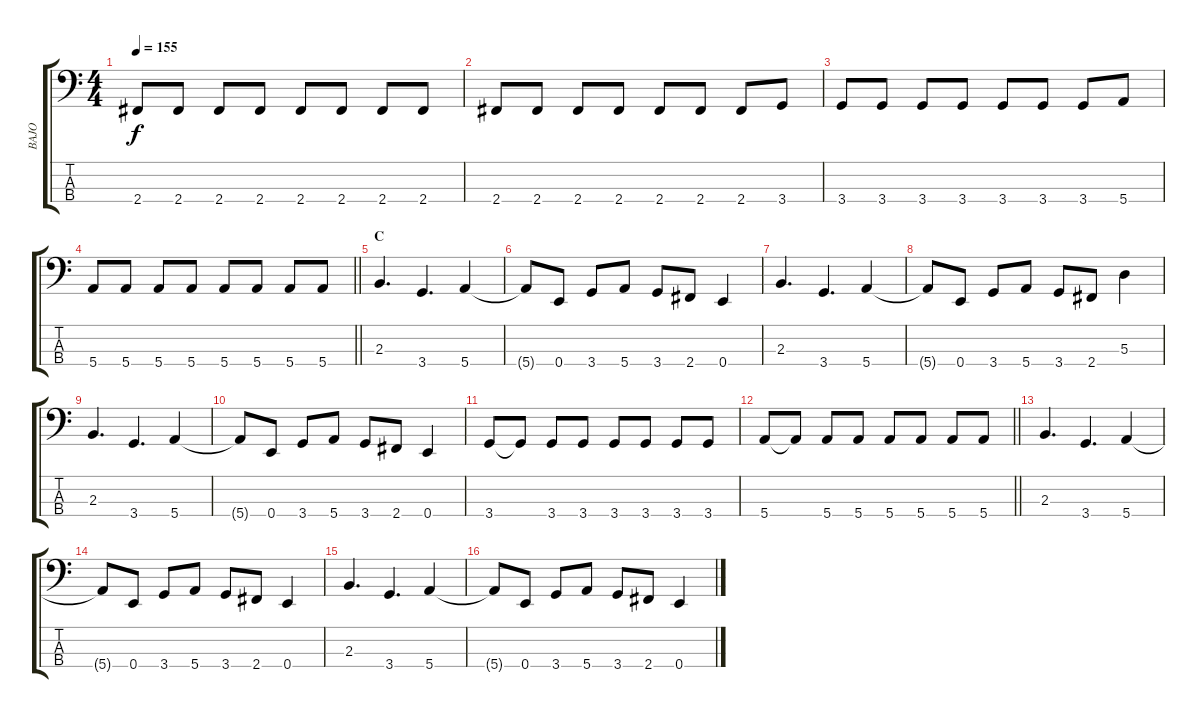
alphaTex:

\track ("BAJO" "BAJO") {instrument electricbassfinger}
\staff {score tabs}
\tuning (G2 D2 A1 E1) {hide}
\ts (4 4)
\tempo 155
\clef f4
\ks c
2.4.8{dy f} 2.4.8 2.4.8 2.4.8 2.4.8 2.4.8 2.4.8 2.4.8 |
2.4.8 2.4.8 2.4.8 2.4.8 2.4.8 2.4.8 2.4.8 3.4.8 |
3.4.8 3.4.8 3.4.8 3.4.8 3.4.8 3.4.8 3.4.8 5.4.8 |
\barLineRight lightlight
5.4.8 5.4.8 5.4.8 5.4.8 5.4.8 5.4.8 5.4.8 5.4.8 |
\section ("" "C")
2.3.4{d} 3.4.4{d} 5.4.4 |
5.4{t}.8 0.4.8 3.4.8 5.4.8 3.4.8 2.4.8 0.4.4 |
2.3.4{d} 3.4.4{d} 5.4.4 |
5.4{t}.8 0.4.8 3.4.8 5.4.8 3.4.8 2.4.8 5.3.4 |
2.3.4{d} 3.4.4{d} 5.4.4 |
5.4{t}.8 0.4.8 3.4.8 5.4.8 3.4.8 2.4.8 0.4.4 |
3.4.8 3.4{t}.8 3.4.8 3.4.8 3.4.8 3.4.8 3.4.8 3.4.8 |
\barLineRight lightlight
5.4.8 5.4{t}.8 5.4.8 5.4.8 5.4.8 5.4.8 5.4.8 5.4.8 |
2.3.4{d} 3.4.4{d} 5.4.4 |
5.4{t}.8 0.4.8 3.4.8 5.4.8 3.4.8 2.4.8 0.4.4 |
2.3.4{d} 3.4.4{d} 5.4.4 |
5.4{t}.8 0.4.8 3.4.8 5.4.8 3.4.8 2.4.8 0.4.4
